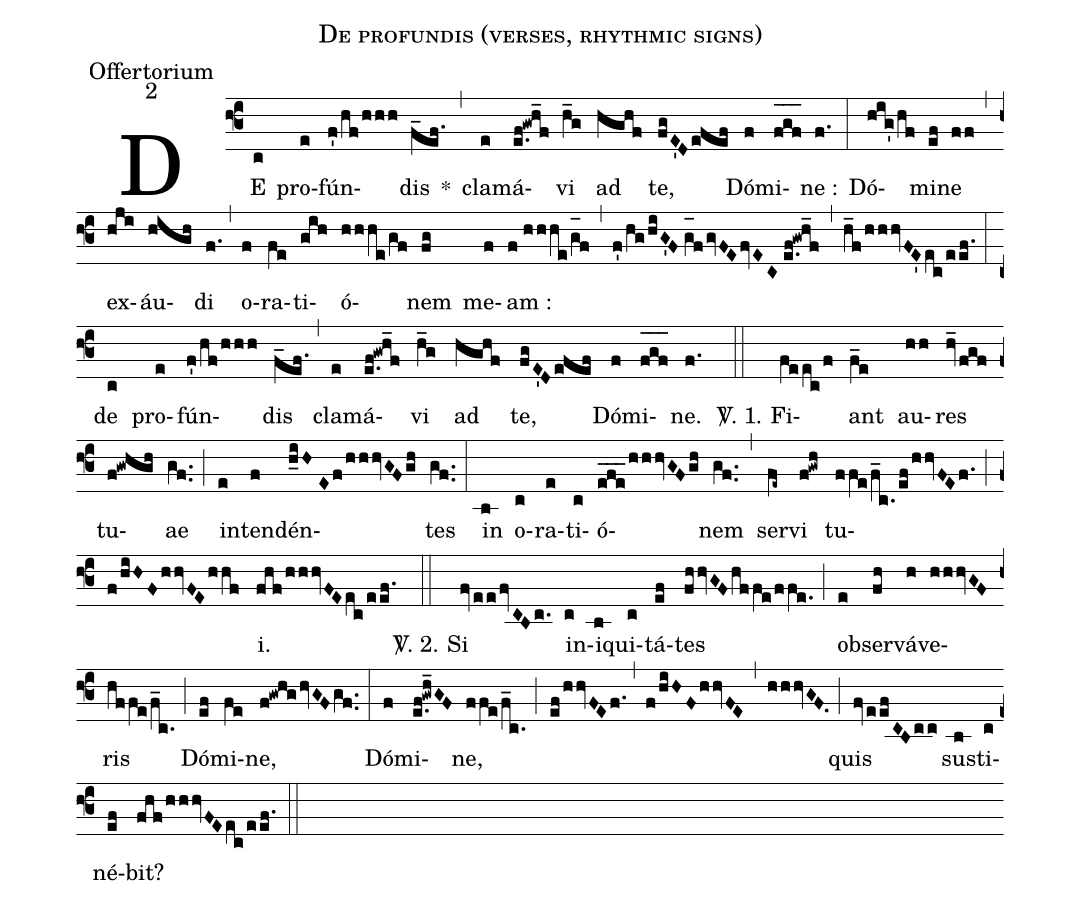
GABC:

name:De profundis (verses, rhythmic signs);
office-part:Offertorium;
mode:2;
%%
(f3) DE(c) pro(e)fún(f'/hf/hhh)dis(f_ef.) *(,) cla(e)má(e.f!gwh_f)vi(h_g) ad(hghf) te,(fgE'Defef) <nlba>Dó(f)mi(f_[oh:h]g_[oh:h]f_[oh:h])ne :</nlba>(f.) (:) Dó(hig'/hf)mi(ef)ne(ff) (,) ex(hji)áu(high)di(f.) (,) o(f)ra(fe)ti(gih)ó(hhhe/gf)nem(fg) me(f)am :(f//hhhe/g_[oh:h]f) (,) (f'/hg/hiG'F//g_[oh:h]fgvFEfvEC//e.f!gwh_f) (,) (h_f/hhhvFE'ec/eef.) (:) <nlba>de(c) pro(e)fún(f'/hf/hhh)dis</nlba>(f_ef.) (,) cla(e)má(e.f!gwh_f)vi(h_g) ad(hghf) te,(fgE'Defef) Dó(f)mi(f_[oh:h]g_[oh:h]f_[oh:h])ne.(f.) (::)
<sp>V/</sp>. 1. Fi(feec/f)ant(f_e) au(hh)res(hv_fgf) tu(f!gwhgh)ae(gf..) (;) in(e)ten(f)dén(h_iH//Ef/hhhvGFgh)tes(gf..) (:) in(b) o(c)ra(e)ti(c)ó(efe___/hhhvGFgh)nem(gf..) (,) ser(fe~)vi(f!gwh) tu(ffe/f_c./ef/hhvFEf.)(;)(f/hiHFhhvFEhhf)i.(fhf/hhhvFEec/eef.) (::)
<sp>V/</sp>. 2. Si(fveefv[ll:1]/CBc.) in(c)i(b)qui(c)tá(ef)tes(fhhvGF/!hf/!fe/ffe.) (;) ob(e)ser(fh)vá(h)ve(hhhvGF)ris(hffe/f_c.) (;) Dó(ef)mi(fe)ne,(f!gwhghvGFgf..) (:) Dó(f)mi(e.f!gwh_GF)ne,(ffe/f_c.) (;) (ef/hhvFEf.) (,) (f/hiHFhhvFE) (,) (hhhvGF.) (;) quis(fveef[ll:1]/CBcc) sus(b)ti(c)né(ef)bit?(fhf/hhhvFEec/eef.) (::)
